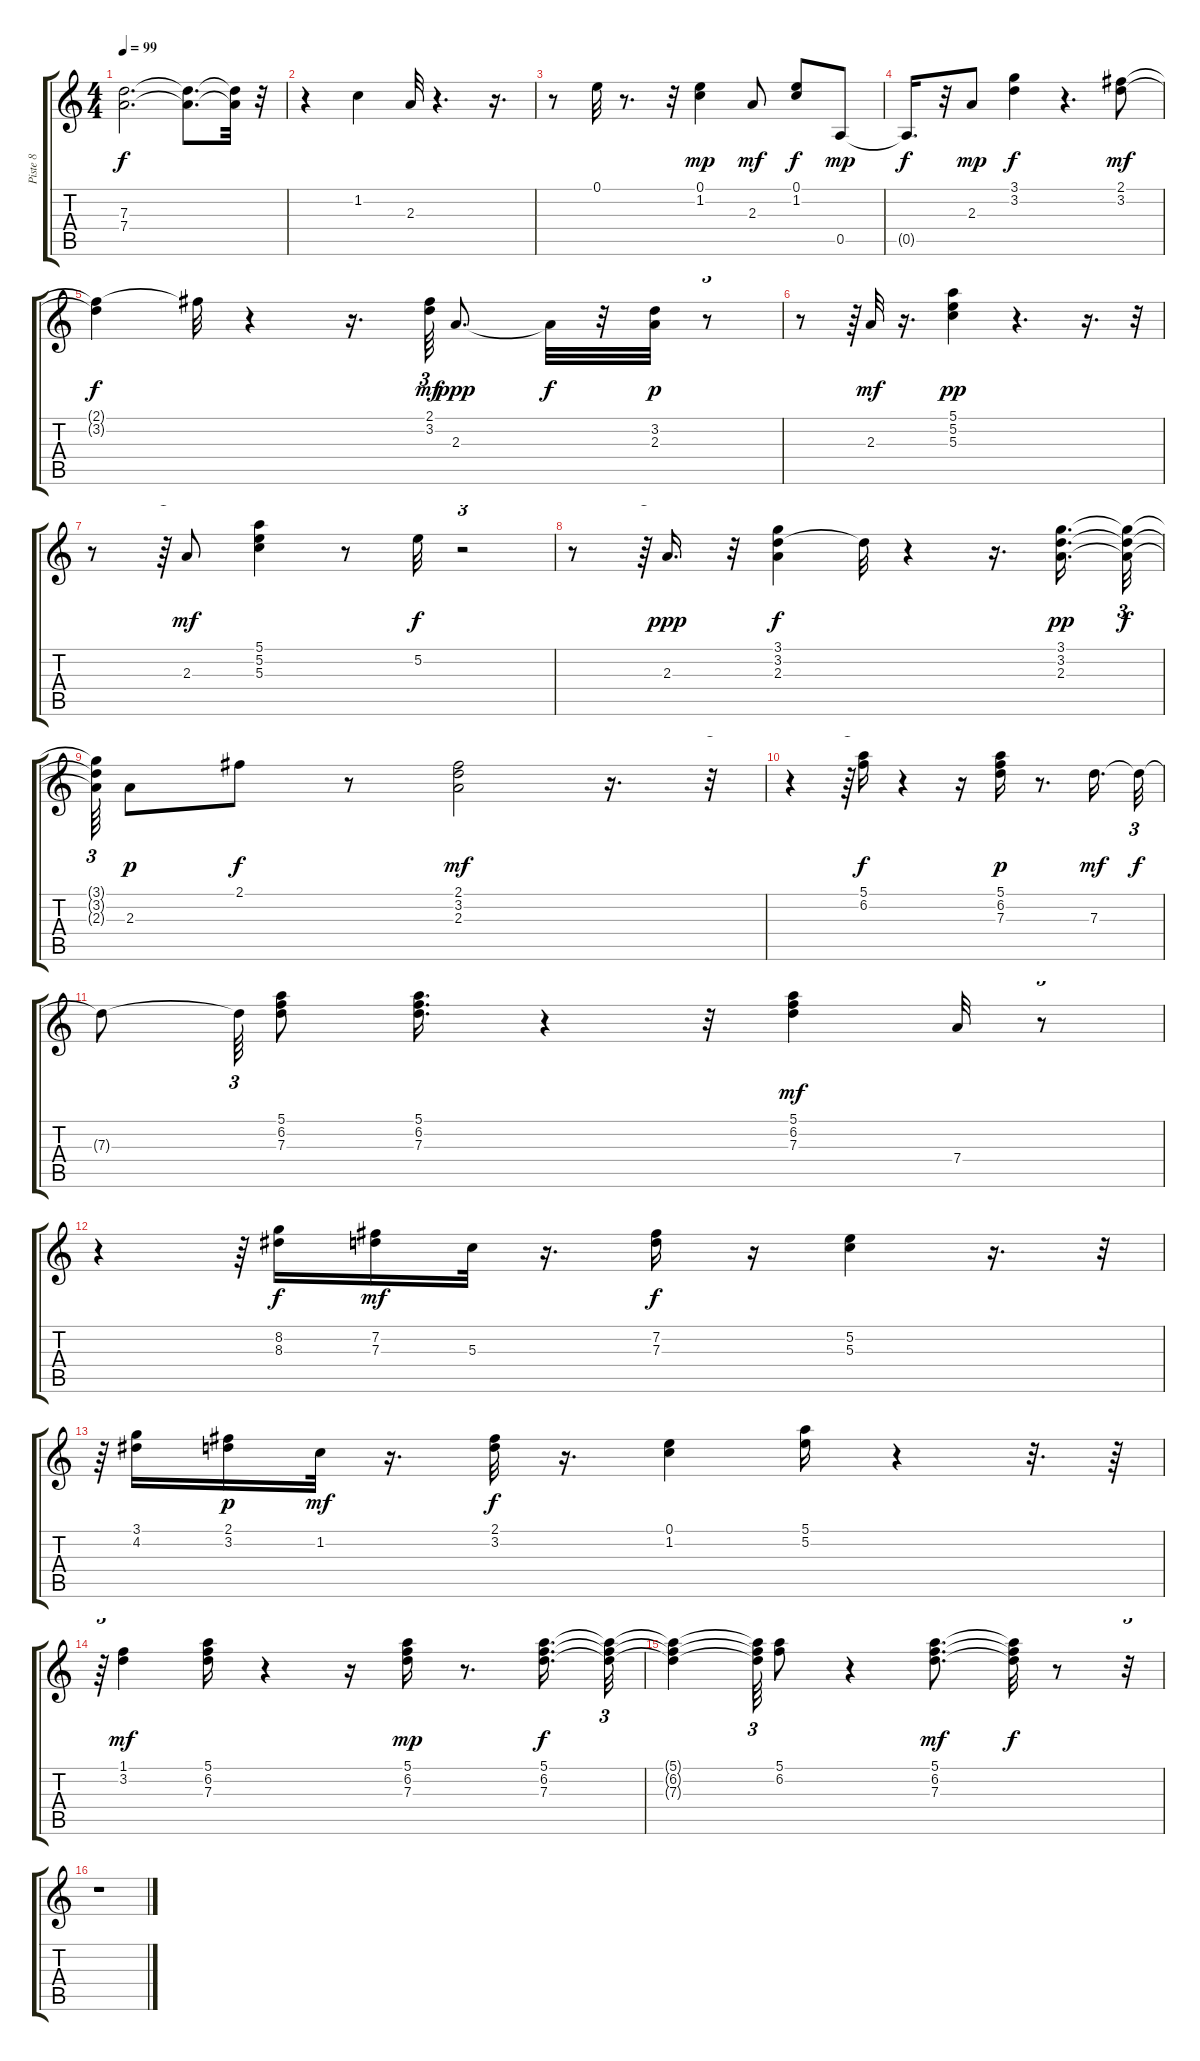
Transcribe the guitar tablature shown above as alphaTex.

\track ("Piste 8" "Piste 8") {instrument electricguitarclean}
\staff {score tabs}
\tuning (E4 B3 G3 D3 A2 E2) {hide}
\ts (4 4)
\tempo 99
\clef g2
\ks c
(7.3{t} 7.4{t}).2{d dy f} (7.3{t} 7.4{t}).8{d} (7.3{t} 7.4{t}).32 r.32 |
r.4 1.2.4 2.3.32 r.4{d} r.16{d} |
r.8 0.1.32 r.8{d} r.32 (0.1 1.2).4{dy mp} 2.3.8{dy mf} (0.1 1.2).8{dy f} 0.5.8{dy mp} |
0.5{t}.16{d dy f} r.32 2.3.8{dy mp} (3.1 3.2).4{dy f} r.4{d} (2.1 3.2).8{dy mf} |
(2.1{t} 3.2{t}).4{dy f} 2.1{t}.32 r.4 r.16{d} (2.1 3.2).64{tu (3 2) dy mf} 2.3.8{d dy ppp} 2.3{t}.32{dy f} r.32 (3.2 2.3).32{dy p} r.8{tu (3 2)} |
r.8 r.64{tu (3 2)} 2.3.32{dy mf} r.16{d} (5.1 5.2 5.3).4{dy pp} r.4{d} r.16{d} r.32{tu (3 2)} |
r.8 r.64{tu (3 2)} 2.3.8{dy mf} (5.1 5.2 5.3).4 r.8 5.2.32{dy f} r.2{tu (3 2)} |
r.8 r.64{tu (3 2)} 2.3.16{d dy ppp} r.32 (3.1 3.2 2.3).4{dy f} 3.2{t}.32 r.4 r.16{d} (3.1 3.2 2.3).16{d dy pp} (3.1{t} 3.2{t} 2.3{t}).32{tu (3 2) dy f} |
(3.1{t} 3.2{t} 2.3{t}).64{tu (3 2)} 2.3.8{dy p} 2.1.8{dy f} r.8 (2.1 3.2 2.3).2{dy mf} r.16{d} r.32{tu (3 2)} |
r.4 r.64{tu (3 2)} (5.1 6.2).16{dy f} r.4 r.16 (5.1 6.2 7.3).16{dy p} r.8{d} 7.3.16{d dy mf} 7.3{t}.32{tu (3 2) dy f} |
7.3{t}.8 7.3{t}.64{tu (3 2)} (5.1 6.2 7.3).8 (5.1 6.2 7.3).16{d} r.4 r.32 (5.1 6.2 7.3).4{dy mf} 7.4.32 r.8{tu (3 2)} |
r.4 r.64{tu (3 2)} (8.2 8.3).16{dy f} (7.2 7.3).16{dy mf} 5.3.32 r.16{d} (7.2 7.3).16{dy f} r.16 (5.2 5.3).4 r.16{d} r.32{tu (3 2)} |
r.64{tu (3 2)} (3.1 4.2).16 (2.1 3.2).16{dy p} 1.2.32{dy mf} r.16{d} (2.1 3.2).32{dy f} r.16{d} (0.1 1.2).4 (5.1 5.2).16 r.4 r.32{d} r.64 |
r.64{tu (3 2)} (1.1 3.2).4{dy mf} (5.1 6.2 7.3).16 r.4 r.16 (5.1 6.2 7.3).16{dy mp} r.8{d} (5.1 6.2 7.3).16{d dy f} (5.1{t} 6.2{t} 7.3{t}).32{tu (3 2)} |
(5.1{t} 6.2{t} 7.3{t}).4 (5.1{t} 6.2{t} 7.3{t}).64{tu (3 2)} (5.1 6.2).8 r.4 (5.1 6.2 7.3).8{d dy mf} (5.1{t} 6.2{t} 7.3{t}).32{dy f} r.8 r.32{tu (3 2)} |
r.1
